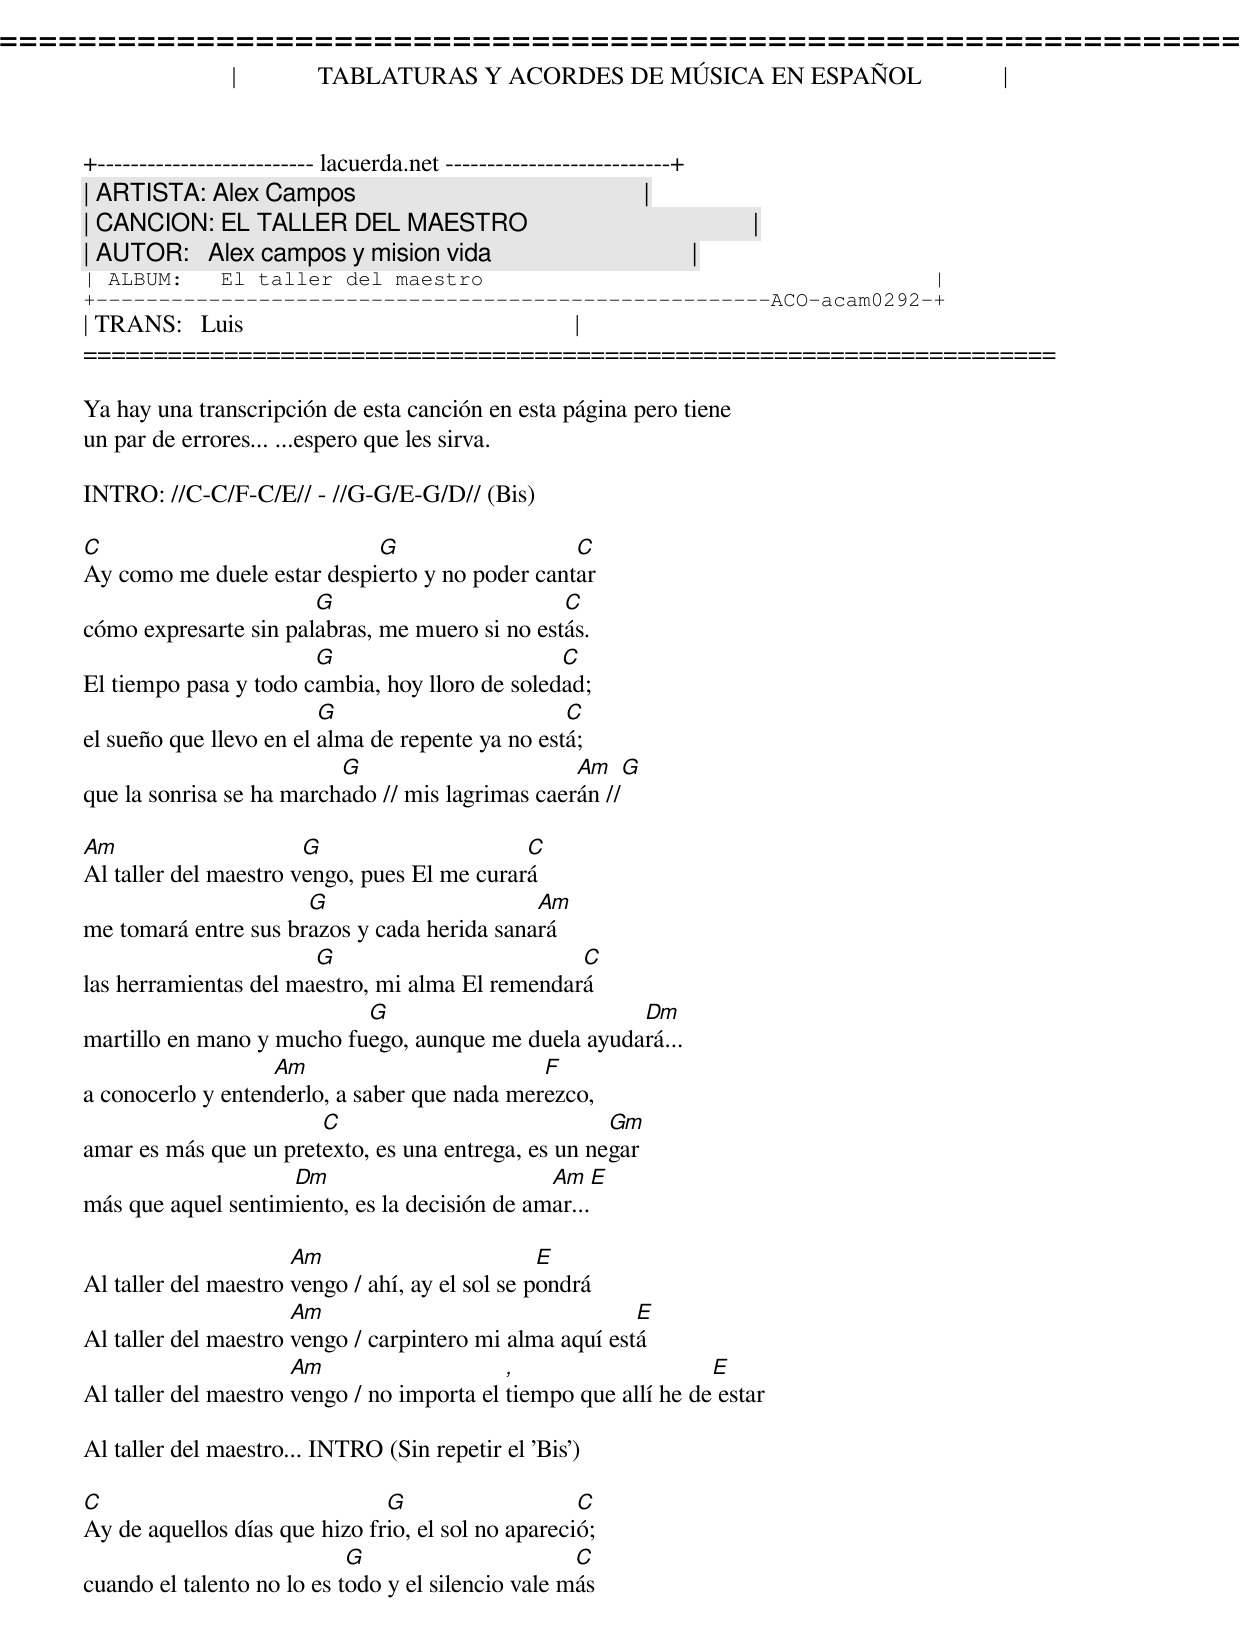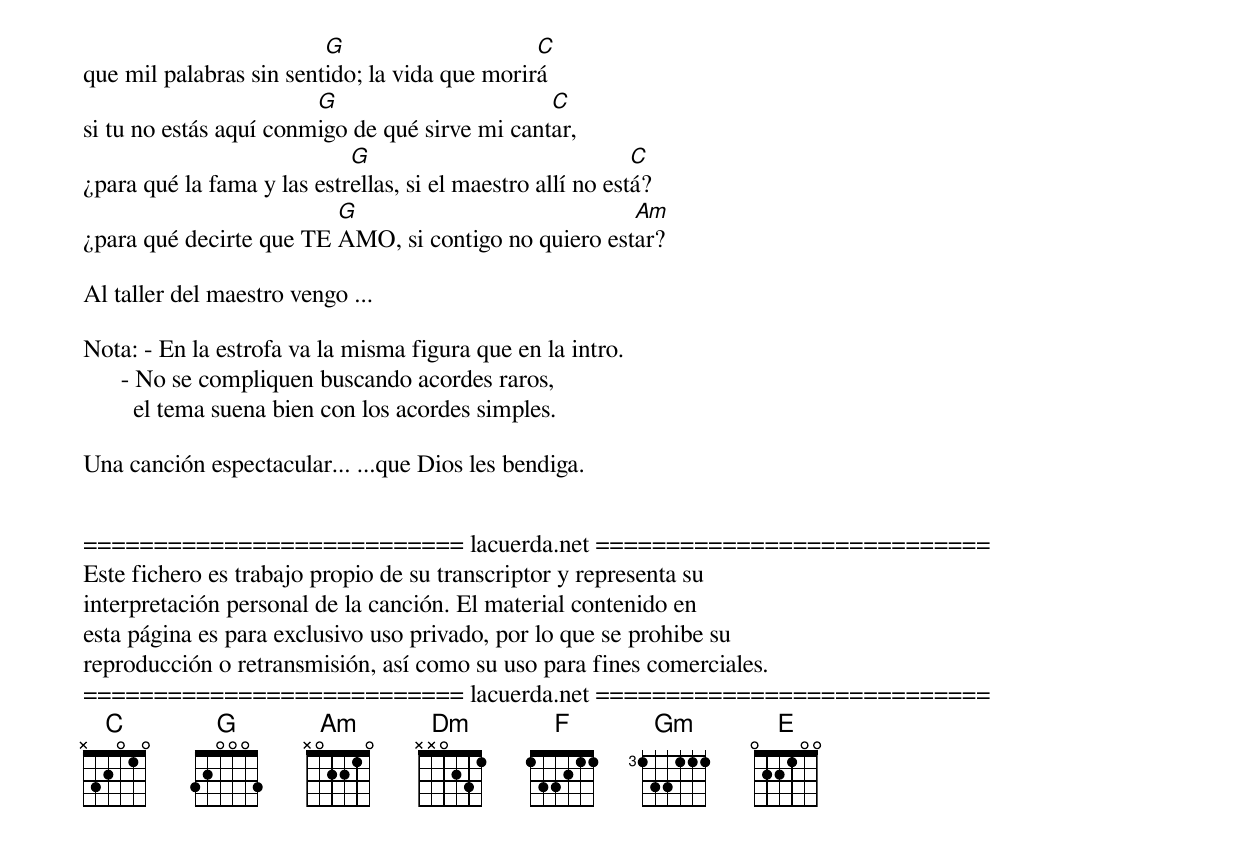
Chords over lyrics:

=====================================================================
|             TABLATURAS Y ACORDES DE MÚSICA EN ESPAÑOL             |
+-------------------------- lacuerda.net ---------------------------+
| ARTISTA: Alex Campos                                              |
| CANCION: EL TALLER DEL MAESTRO                                    |
| AUTOR:   Alex campos y mision vida                                |
| ALBUM:   El taller del maestro                                    |
+------------------------------------------------------ACO-acam0292-+
| TRANS:   Luis                                                     |
=====================================================================

Ya hay una transcripción de esta canción en esta página pero tiene
un par de errores... ...espero que les sirva.

INTRO: //C-C/F-C/E// - //G-G/E-G/D// (Bis)

C                           G                   C
Ay como me duele estar despierto y no poder cantar
                       G                        C
cómo expresarte sin palabras, me muero si no estás.
                       G                        C
El tiempo pasa y todo cambia, hoy lloro de soledad;
                         G                        C
el sueño que llevo en el alma de repente ya no está;
                          G                       Am     G
que la sonrisa se ha marchado // mis lagrimas caerán //

Am                     G                     C
Al taller del maestro vengo, pues El me curará
                      G                      Am
me tomará entre sus brazos y cada herida sanará
                       G                         C
las herramientas del maestro, mi alma El remendará
                           G                         Dm
martillo en mano y mucho fuego, aunque me duela ayudará...
                   Am                         F
a conocerlo y entenderlo, a saber que nada merezco,
                       C                             Gm
amar es más que un pretexto, es una entrega, es un negar
                    Dm                         Am      E
más que aquel sentimiento, es la decisión de amar...

                      Am                         E
Al taller del maestro vengo / ahí, ay el sol se pondrá
                      Am                                 E
Al taller del maestro vengo / carpintero mi alma aquí está
                      Am                    ,                    E
Al taller del maestro vengo / no importa el tiempo que allí he de estar

Al taller del maestro... INTRO (Sin repetir el 'Bis')

C                              G                    C
Ay de aquellos días que hizo frio, el sol no apareció;
                            G                       C
cuando el talento no lo es todo y el silencio vale más
                         G                     C
que mil palabras sin sentido; la vida que morirá
                        G                       C
si tu no estás aquí conmigo de qué sirve mi cantar,
                            G                               C
¿para qué la fama y las estrellas, si el maestro allí no está?
                         G                            Am
¿para qué decirte que TE AMO, si contigo no quiero estar?

Al taller del maestro vengo ...

Nota: - En la estrofa va la misma figura que en la intro.
      - No se compliquen buscando acordes raros,
        el tema suena bien con los acordes simples.

Una canción espectacular... ...que Dios les bendiga.


=========================== lacuerda.net ============================
Este fichero es trabajo propio de su transcriptor y representa su
interpretación personal de la canción. El material contenido en
esta página es para exclusivo uso privado, por lo que se prohibe su
reproducción o retransmisión, así como su uso para fines comerciales.
=========================== lacuerda.net ============================
